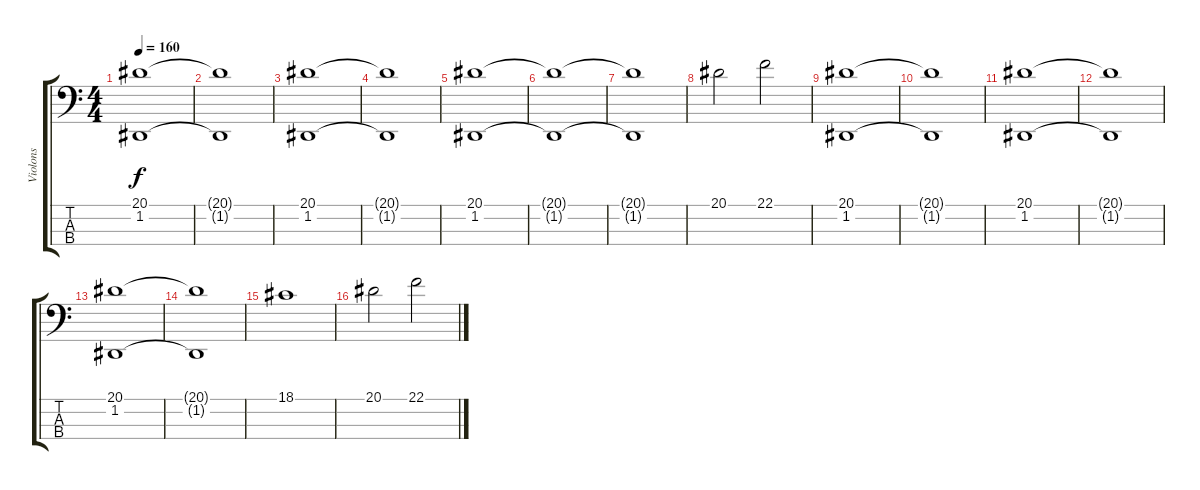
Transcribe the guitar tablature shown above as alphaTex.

\track ("Violons" "Violons") {instrument stringensemble1}
\staff {score tabs}
\tuning (G2 D2 A1 E1) {hide}
\ts (4 4)
\tempo 160
\clef f4
\ks c
(20.1 1.2).1{dy f volume 8} |
(20.1{t} 1.2{t}).1 |
(20.1 1.2).1 |
(20.1{t} 1.2{t}).1 |
(20.1 1.2).1 |
(20.1{t} 1.2{t}).1 |
(20.1{t} 1.2{t}).1 |
20.1.2 22.1.2 |
(20.1 1.2).1 |
(20.1{t} 1.2{t}).1 |
(20.1 1.2).1 |
(20.1{t} 1.2{t}).1 |
(20.1 1.2).1 |
(20.1{t} 1.2{t}).1 |
18.1.1 |
20.1.2 22.1.2
